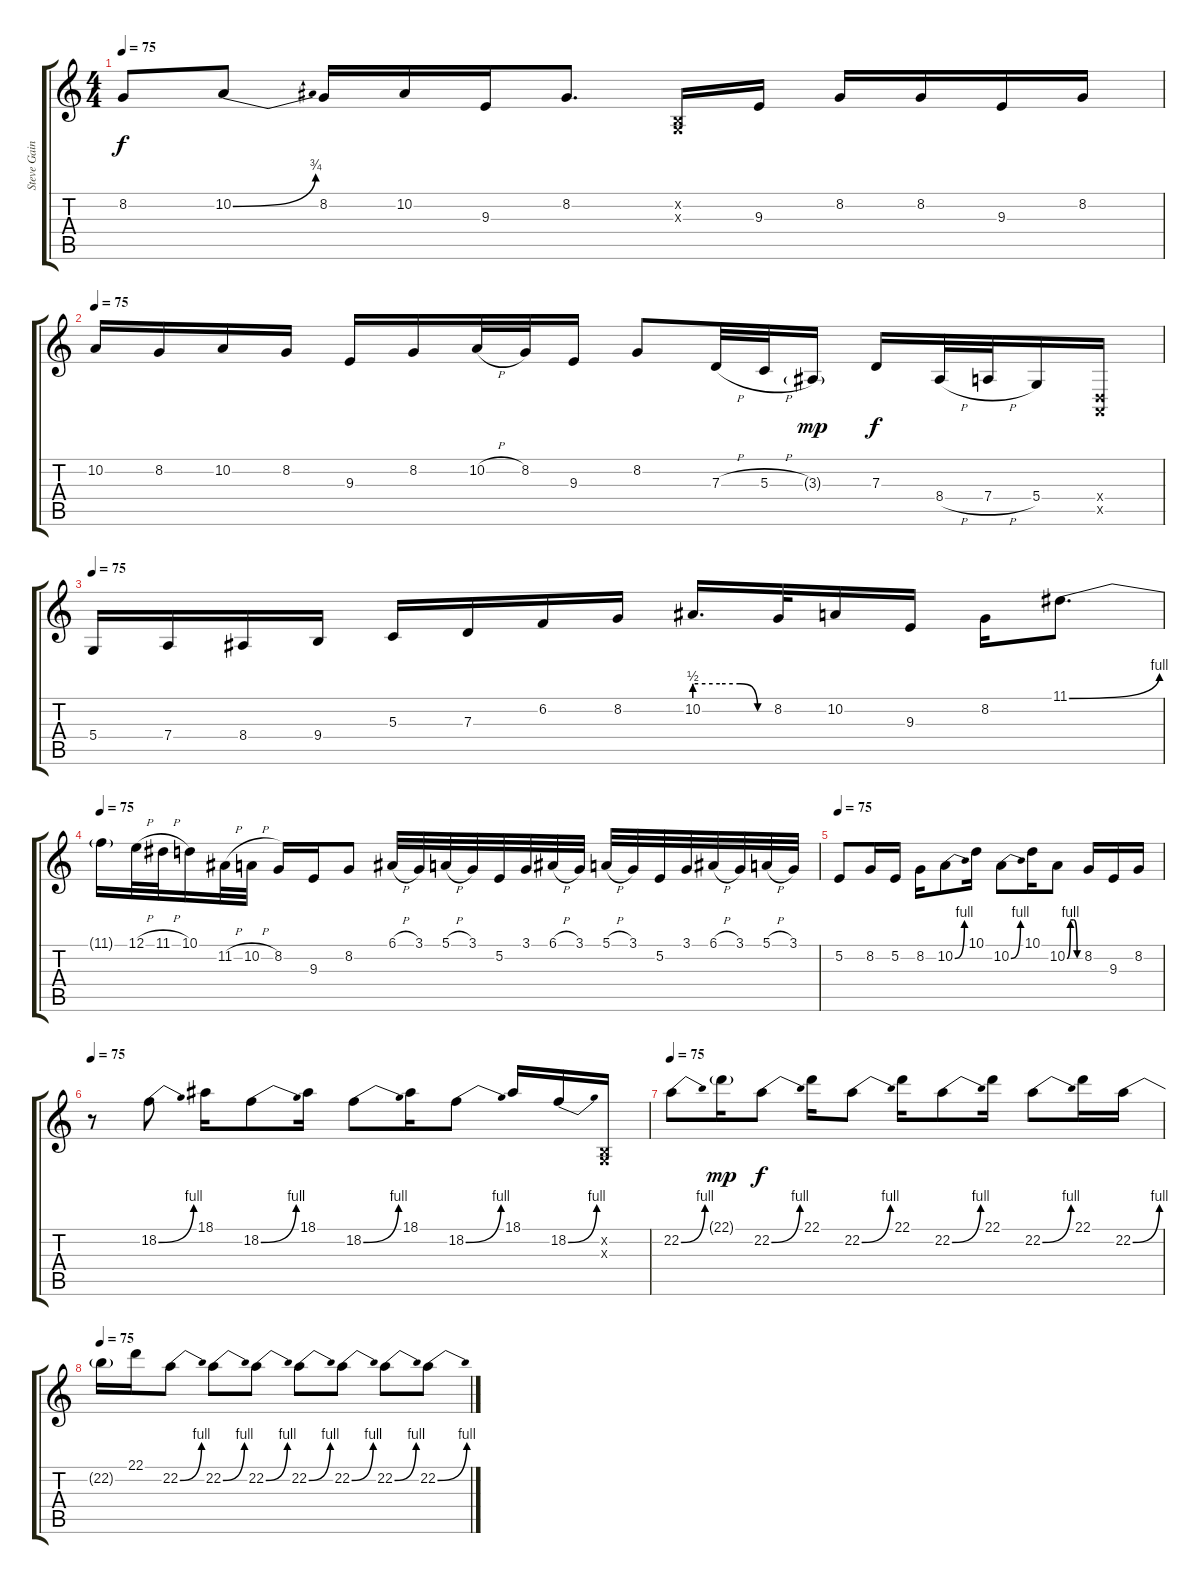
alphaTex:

\track ("Steve Gaines (overdubs solo)" "Steve Gain") {instrument lead5charang}
\staff {score tabs}
\tuning (E4 B3 G3 D3 A2 E2) {hide}
\ts (4 4)
\tempo 75
\clef g2
\ks c
8.2.8{dy f} 10.2{be (bend 0 0 60 3)}.8 8.2.16 10.2.16 9.3.16 8.2.8{d} (0.2{x} 0.3{x}).16 9.3.16 8.2.16 8.2.16 9.3.16 8.2.16 |
\tempo 75
10.2.16 8.2.16 10.2.16 8.2.16 9.3.16 8.2.16 10.2{h}.32 8.2.32 9.3.16 8.2.8 7.3{h}.32 5.3{h}.32 3.3{g}.16{dy mp} 7.3.16{dy f} 8.4{h}.32 7.4{h}.32 5.4.16 (0.4{x} 0.5{x}).16 |
\tempo 75
5.4.16 7.4.16 8.4.16 9.4.16 5.3.16 7.3.16 6.2.16 8.2.16 10.2{be (custom 0 2 20 2 36 2 50 0 60 0)}.16{d} 8.2.32 10.2.16 9.3.16 8.2.16 11.1{be (bend 0 0 60 4)}.8{d} |
\tempo 75
11.1{t}.16 12.1{h}.32 11.1{h}.32 10.1.16 11.2{h}.32 10.2{h}.32 8.2.16 9.3.16 8.2.8 6.1{h}.32 3.1.32 5.1{h}.32 3.1.32 5.2.32 3.1.32 6.1{h}.32 3.1.32 5.1{h}.32 3.1.32 5.2.32 3.1.32 6.1{h}.32 3.1.32 5.1{h}.32 3.1.32 |
\tempo 75
5.2.8 8.2.16 5.2.16 8.2.16 10.2{be (bend 0 0 60 4)}.8 10.1.16 10.2{be (bend 0 0 60 4)}.8 10.1.16 10.2{be (custom 0 0 15 4 30 4 45 0 60 0)}.8 8.2.16 9.3.16 8.2.16 |
\tempo 75
r.8 18.2{be (bend 0 0 60 4)}.8 18.1.16 18.2{be (bend 0 0 60 4)}.8 18.1.16 18.2{be (bend 0 0 60 4)}.8 18.1.16 18.2{be (bend 0 0 60 4)}.8 18.1.16 18.2{be (bend 0 0 60 4)}.16 (0.2{x} 0.3{x}).16 |
\tempo 75
22.2{be (bend 0 0 60 4)}.8 22.1{g}.16{dy mp} 22.2{be (bend 0 0 60 4)}.8{dy f} 22.1.16 22.2{be (bend 0 0 60 4)}.8 22.1.16 22.2{be (bend 0 0 60 4)}.8 22.1.16 22.2{be (bend 0 0 60 4)}.8 22.1.16 22.2{be (bend 0 0 60 4)}.16 |
\tempo 75
22.2{t}.16 22.1.16 22.2{be (bend 0 0 60 4)}.8 22.2{be (bend 0 0 60 4)}.8 22.2{be (bend 0 0 60 4)}.8 22.2{be (bend 0 0 60 4)}.8 22.2{be (bend 0 0 60 4)}.8 22.2{be (bend 0 0 60 4)}.8 22.2{be (bend 0 0 60 4)}.8
